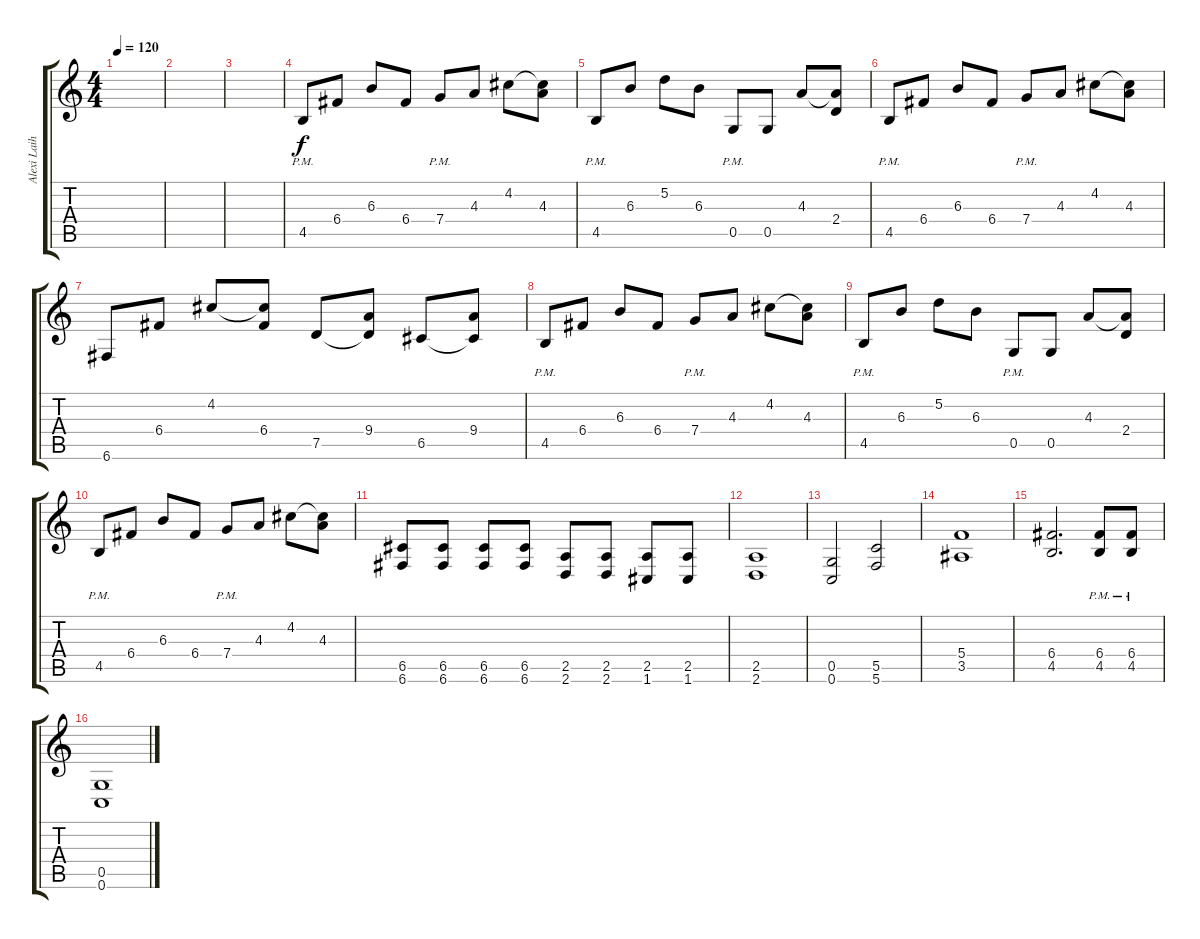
\track ("Alexi Laiho - Rhythm Guitar" "Alexi Laih") {instrument distortionguitar}
\staff {score tabs}
\tuning (D4 A3 F3 C3 G2 C2) {hide}
\ts (4 4)
\tempo 120
\clef g2
\ks c
|
|
|
4.5{pm}.8{volume 13} 6.4.8 6.3.8 6.4.8 7.4{pm}.8 4.3.8 4.2.8 (4.2{t} 4.3).8 |
4.5{pm}.8 6.3.8 5.2.8 6.3.8 0.5{pm}.8 0.5.8 4.3.8 (4.3{t} 2.4).8 |
4.5{pm}.8 6.4.8 6.3.8 6.4.8 7.4{pm}.8 4.3.8 4.2.8 (4.2{t} 4.3).8 |
6.6.8 6.4.8 4.2.8 (4.2{t} 6.4).8 7.5.8 (9.4 7.5{t}).8 6.5.8 (9.4 6.5{t}).8 |
4.5{pm}.8 6.4.8 6.3.8 6.4.8 7.4{pm}.8 4.3.8 4.2.8 (4.2{t} 4.3).8 |
4.5{pm}.8 6.3.8 5.2.8 6.3.8 0.5{pm}.8 0.5.8 4.3.8 (4.3{t} 2.4).8 |
4.5{pm}.8 6.4.8 6.3.8 6.4.8 7.4{pm}.8 4.3.8 4.2.8 (4.2{t} 4.3).8 |
(6.5 6.6).8 (6.5 6.6).8 (6.5 6.6).8 (6.5 6.6).8 (2.5 2.6).8 (2.5 2.6).8 (2.5 1.6).8 (2.5 1.6).8 |
(2.5 2.6).1 |
(0.5 0.6).2 (5.5 5.6).2 |
(5.4 3.5).1 |
(6.4 4.5).2{d} (6.4{pm} 4.5{pm}).8 (6.4{pm} 4.5{pm}).8 |
(0.5 0.6).1
